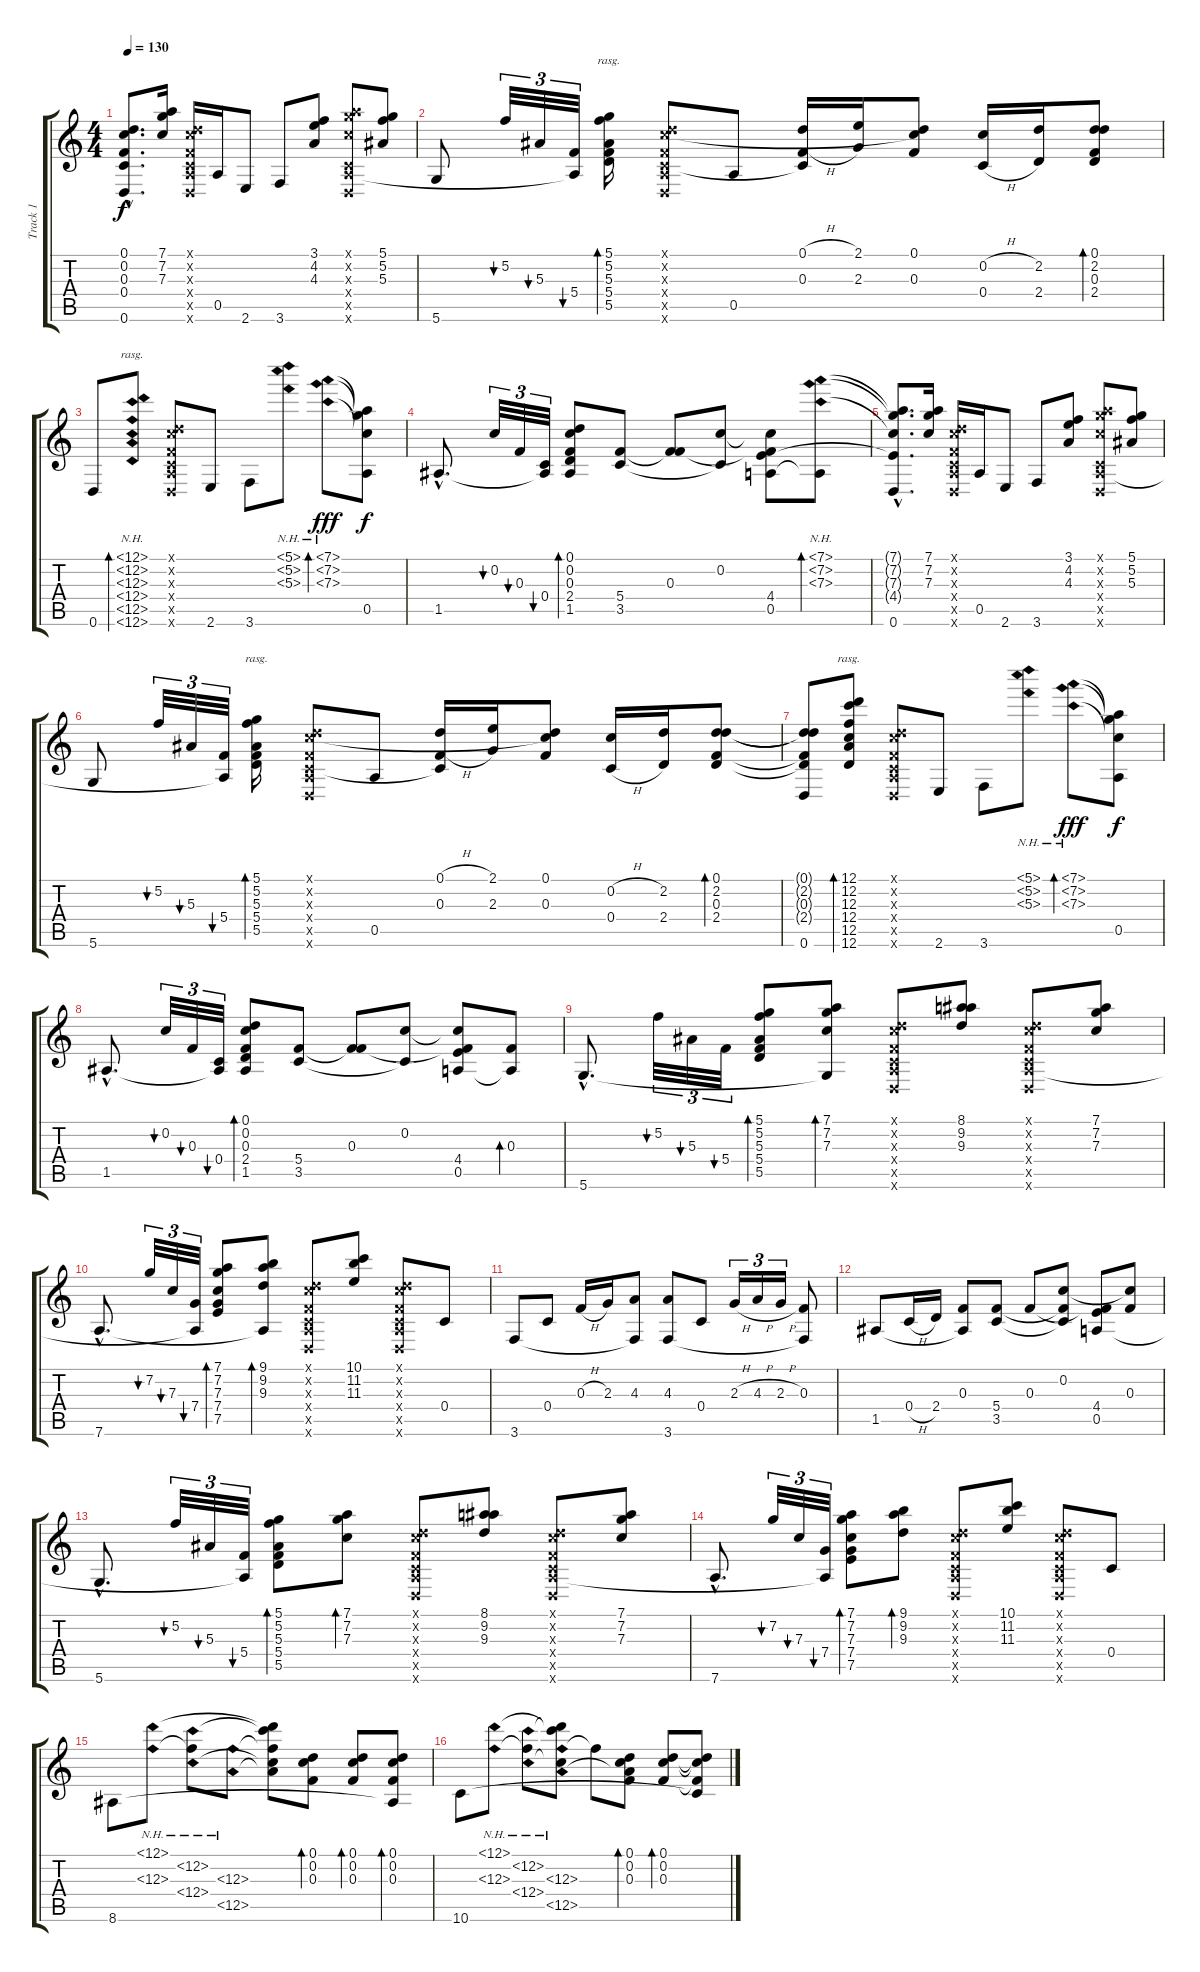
\track ("Track 1" "Track 1") {instrument acousticguitarsteel}
\staff {score tabs}
\tuning (D4 C4 F3 C3 A2 D2) {hide}
\ts (4 4)
\tempo 130
\clef g2
\ks c
(0.1{hac t} 0.2{hac t} 0.3{hac t} 0.4{hac t} 0.6{hac t}).8{d dy f} (7.1 7.2 7.3).16 (0.1{x} 0.2{x} 0.3{x} 0.4{x} 0.5{x} 0.6{x}).16 0.5.16 2.6.8 3.6.8 (3.1 4.2 4.3).8 (7.1{x} 7.2{x} 7.3{x} 0.4{x} 0.5{x} 0.6{x}).8 (5.1 5.2 5.3).8 |
5.6.8 5.2.32{tu (3 2) bu 30} 5.3.32{tu (3 2) bu 30} (5.4 0.5{t}).32{tu (3 2) bu 30} (5.1 5.2 5.3 5.4 5.5).16{bd 120 rasg ii} (0.1{x} 0.2{x} 0.3{x} 0.4{x} 0.5{x} 0.6{x}).8 0.5.8 (0.1{h} 0.3{h} 0.4{t}).16 (2.1 2.3).16 (0.1 0.2{t} 0.3).8 (0.2{h} 0.4{h}).16 (2.2 2.4).16 (0.1 2.2 0.3 2.4).8{bd 30} |
0.6.8 (12.1{nh} 12.2{nh} 12.3{nh} 12.4{nh} 12.5{nh} 12.6{nh}).8{bd 480 rasg ii} (0.1{x} 0.2{x} 0.3{x} 0.4{x} 0.5{x} 0.6{x}).8 2.6.8 3.6.8 (5.1{nh} 5.2{nh} 5.3{nh}).8 (7.1{nh} 7.2{nh} 7.3{nh}).8{bd 30 dy fff} (7.1{t} 7.2{t} 7.3{t} 0.5).8{dy f} |
1.5{hac}.8{d} 0.2.32{tu (3 2) bu 30} 0.3.32{tu (3 2) bu 30} (0.4 1.5{t}).32{tu (3 2) bu 30} (0.1 0.2 0.3 2.4 1.5).8{bd 30} (5.4 3.5).8 (0.3 5.4{t}).8 (0.2 3.5{t}).8 (0.2{t} 0.3{t} 4.4 0.5).8 (7.1{nh} 7.2{nh} 7.3{nh} 0.5{t}).8{bd 30} |
(7.1{hac t} 7.2{hac t} 7.3{hac t} 4.4{hac t} 0.6{hac}).8{d} (7.1 7.2 7.3).16 (0.1{x} 0.2{x} 0.3{x} 0.4{x} 0.5{x} 0.6{x}).16 0.5.16 2.6.8 3.6.8 (3.1 4.2 4.3).8 (7.1{x} 7.2{x} 7.3{x} 0.4{x} 0.5{x} 0.6{x}).8 (5.1 5.2 5.3).8 |
5.6.8 5.2.32{tu (3 2) bu 30} 5.3.32{tu (3 2) bu 30} (5.4 0.5{t}).32{tu (3 2) bu 30} (5.1 5.2 5.3 5.4 5.5).16{bd 120 rasg ii} (0.1{x} 0.2{x} 0.3{x} 0.4{x} 0.5{x} 0.6{x}).8 0.5.8 (0.1{h} 0.3{h} 0.4{t}).16 (2.1 2.3).16 (0.1 0.2{t} 0.3).8 (0.2{h} 0.4{h}).16 (2.2 2.4).16 (0.1 2.2 0.3 2.4).8{bd 30} |
(0.1{t} 2.2{t} 0.3{t} 2.4{t} 0.6).8 (12.1 12.2 12.3 12.4 12.5 12.6).8{bd 480 rasg ii} (0.1{x} 0.2{x} 0.3{x} 0.4{x} 0.5{x} 0.6{x}).8 2.6.8 3.6.8 (5.1{nh} 5.2{nh} 5.3{nh}).8 (7.1{nh} 7.2{nh} 7.3{nh}).8{bd 30 dy fff} (7.1{t} 7.2{t} 7.3{t} 0.5).8{dy f} |
1.5{hac}.8{d} 0.2.32{tu (3 2) bu 30} 0.3.32{tu (3 2) bu 30} (0.4 1.5{t}).32{tu (3 2) bu 30} (0.1 0.2 0.3 2.4 1.5).8{bd 30} (5.4 3.5).8 (0.3 5.4{t}).8 (0.2 3.5{t}).8 (0.2{t} 0.3{t} 4.4 0.5).8 (0.3 0.5{t}).8{bd 30} |
5.6{hac}.8{d} 5.2.32{tu (3 2) bu 30} 5.3.32{tu (3 2) bu 30} 5.4.32{tu (3 2) bu 30} (5.1 5.2 5.3 5.4 5.5).8{bd 30} (7.1 7.2 7.3 5.6{t}).8{bd 60} (0.1{x} 0.2{x} 0.3{x} 0.4{x} 0.5{x} 0.6{x}).8 (8.1 9.2 9.3).8 (0.1{x} 0.2{x} 0.3{x} 0.4{x} 0.5{x} 0.6{x}).8 (7.1 7.2 7.3).8 |
7.6{hac}.8{d} 7.2.32{tu (3 2) bu 30} 7.3.32{tu (3 2) bu 30} (7.4 0.5{t}).32{tu (3 2) bu 30} (7.1 7.2 7.3 7.4 7.5).8{bd 30} (9.1 9.2 9.3 7.6{t}).8{bd 60} (0.1{x} 0.2{x} 0.3{x} 0.4{x} 0.5{x} 0.6{x}).8 (10.1 11.2 11.3).8 (0.1{x} 0.2{x} 0.3{x} 0.4{x} 0.5{x} 0.6{x}).8 0.4.8 |
3.6.8 0.4.8 0.3{h}.16 2.3.16 (4.3 3.6{t}).8 (4.3 3.6).8 0.4.8 2.3{h}.16{tu (3 2)} 4.3{h}.16{tu (3 2)} 2.3{h}.16{tu (3 2)} (0.3 3.6{t}).8 |
1.5.8 0.4{h}.16 2.4.16 (0.3 1.5{t}).8 (5.4 3.5).8 0.3.8 (0.2 5.4{t} 3.5{t}).8 (0.3{t} 4.4 0.5).8 (0.2{t} 0.3).8 |
5.6{hac}.8{d} 5.2.32{tu (3 2) bu 30} 5.3.32{tu (3 2) bu 30} (5.4 0.5{t}).32{tu (3 2) bu 30} (5.1 5.2 5.3 5.4 5.5).8{bd 30} (7.1 7.2 7.3).8{bd 60} (0.1{x} 0.2{x} 0.3{x} 0.4{x} 0.5{x} 0.6{x}).8 (8.1 9.2 9.3).8 (0.1{x} 0.2{x} 0.3{x} 0.4{x} 0.5{x} 0.6{x}).8 (7.1 7.2 7.3).8 |
7.6{hac}.8{d} 7.2.32{tu (3 2) bu 30} 7.3.32{tu (3 2) bu 30} (7.4 0.5{t}).32{tu (3 2) bu 30} (7.1 7.2 7.3 7.4 7.5).8{bd 30} (9.1 9.2 9.3).8{bd 60} (0.1{x} 0.2{x} 0.3{x} 0.4{x} 0.5{x} 0.6{x}).8 (10.1 11.2 11.3).8 (0.1{x} 0.2{x} 0.3{x} 0.4{x} 0.5{x} 0.6{x}).8 0.4.8 |
8.6.8 (12.1{nh} 12.3{nh}).8 (12.2{nh} 12.3{t} 12.4{nh}).8 (12.3{nh} 12.5{nh}).8 (12.1{t} 12.2{t} 12.3{t} 12.4{t} 12.5{t}).8 (0.1 0.2 0.3).8{bd 60} (0.1 0.2 0.3).8{bd 60} (0.1 0.2 0.3 8.6{t}).8{bd 60} |
10.6.8 (12.1{nh} 12.3{nh}).8 (12.2{nh} 12.3{t} 12.4{nh}).8 (12.1{t} 12.2{t} 12.3{nh} 12.4{t} 12.5{nh}).8 12.3{t}.8 (0.1 0.2 0.3 12.5{t}).8{bd 30} (0.1 0.2 0.3).8{bd 30} (0.1{t} 0.2{t} 0.3{t} 10.6{t}).8
